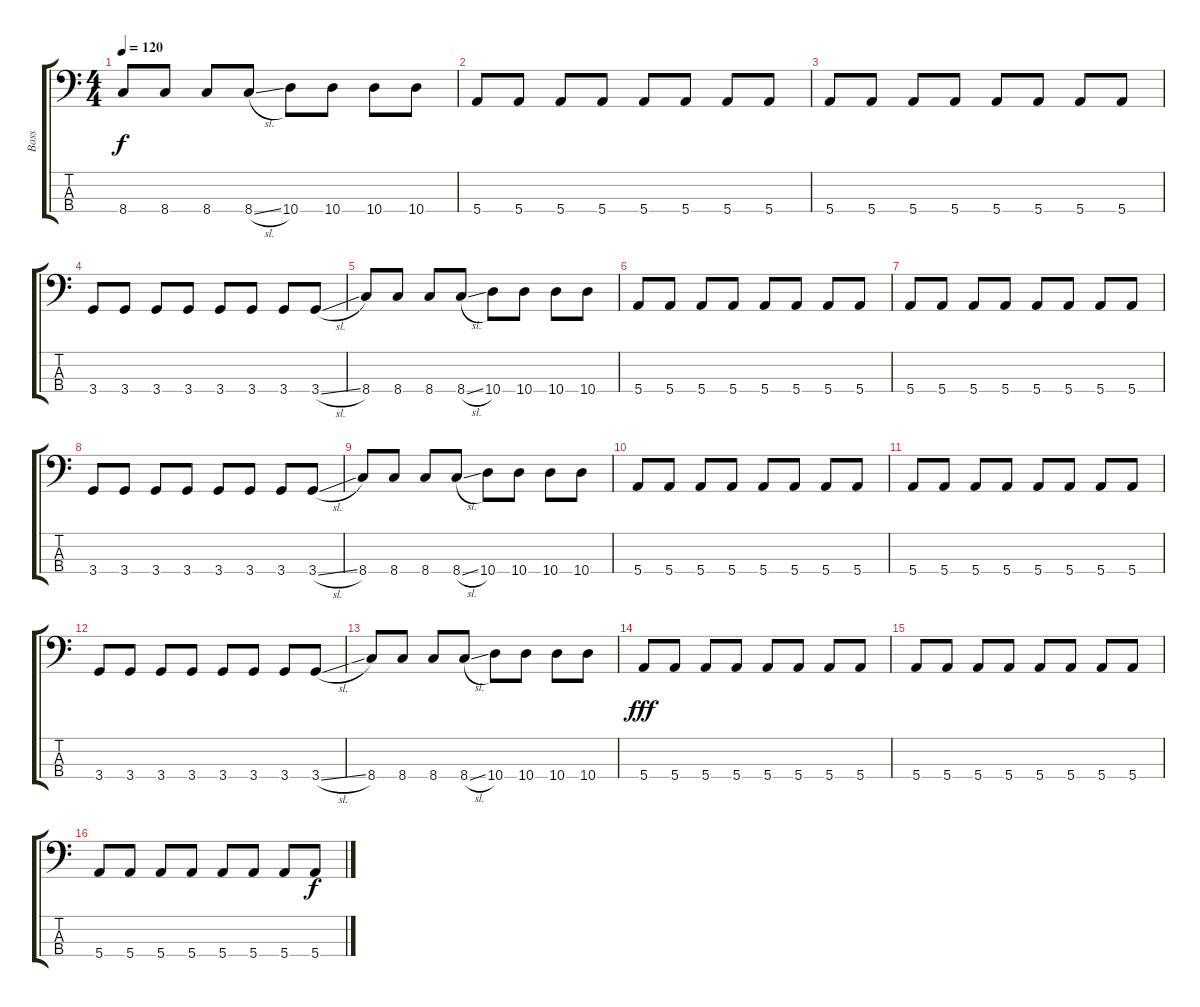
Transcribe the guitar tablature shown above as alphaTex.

\track ("Bass" "Bass") {instrument electricbasspick}
\staff {score tabs}
\tuning (G2 D2 A1 E1) {hide}
\ts (4 4)
\tempo 120
\clef f4
\ks c
8.4.8{dy f} 8.4.8 8.4.8 8.4{sl}.8 10.4.8 10.4.8 10.4.8 10.4.8 |
5.4.8 5.4.8 5.4.8 5.4.8 5.4.8 5.4.8 5.4.8 5.4.8 |
5.4.8 5.4.8 5.4.8 5.4.8 5.4.8 5.4.8 5.4.8 5.4.8 |
3.4.8 3.4.8 3.4.8 3.4.8 3.4.8 3.4.8 3.4.8 3.4{sl}.8 |
8.4.8 8.4.8 8.4.8 8.4{sl}.8 10.4.8 10.4.8 10.4.8 10.4.8 |
5.4.8 5.4.8 5.4.8 5.4.8 5.4.8 5.4.8 5.4.8 5.4.8 |
5.4.8 5.4.8 5.4.8 5.4.8 5.4.8 5.4.8 5.4.8 5.4.8 |
3.4.8 3.4.8 3.4.8 3.4.8 3.4.8 3.4.8 3.4.8 3.4{sl}.8 |
8.4.8 8.4.8 8.4.8 8.4{sl}.8 10.4.8 10.4.8 10.4.8 10.4.8 |
5.4.8 5.4.8 5.4.8 5.4.8 5.4.8 5.4.8 5.4.8 5.4.8 |
5.4.8 5.4.8 5.4.8 5.4.8 5.4.8 5.4.8 5.4.8 5.4.8 |
3.4.8 3.4.8 3.4.8 3.4.8 3.4.8 3.4.8 3.4.8 3.4{sl}.8 |
8.4.8 8.4.8 8.4.8 8.4{sl}.8 10.4.8 10.4.8 10.4.8 10.4.8 |
5.4.8{dy fff} 5.4.8 5.4.8 5.4.8 5.4.8 5.4.8 5.4.8 5.4.8 |
5.4.8 5.4.8 5.4.8 5.4.8 5.4.8 5.4.8 5.4.8 5.4.8 |
5.4.8 5.4.8 5.4.8 5.4.8 5.4.8 5.4.8 5.4.8 5.4.8{dy f}
